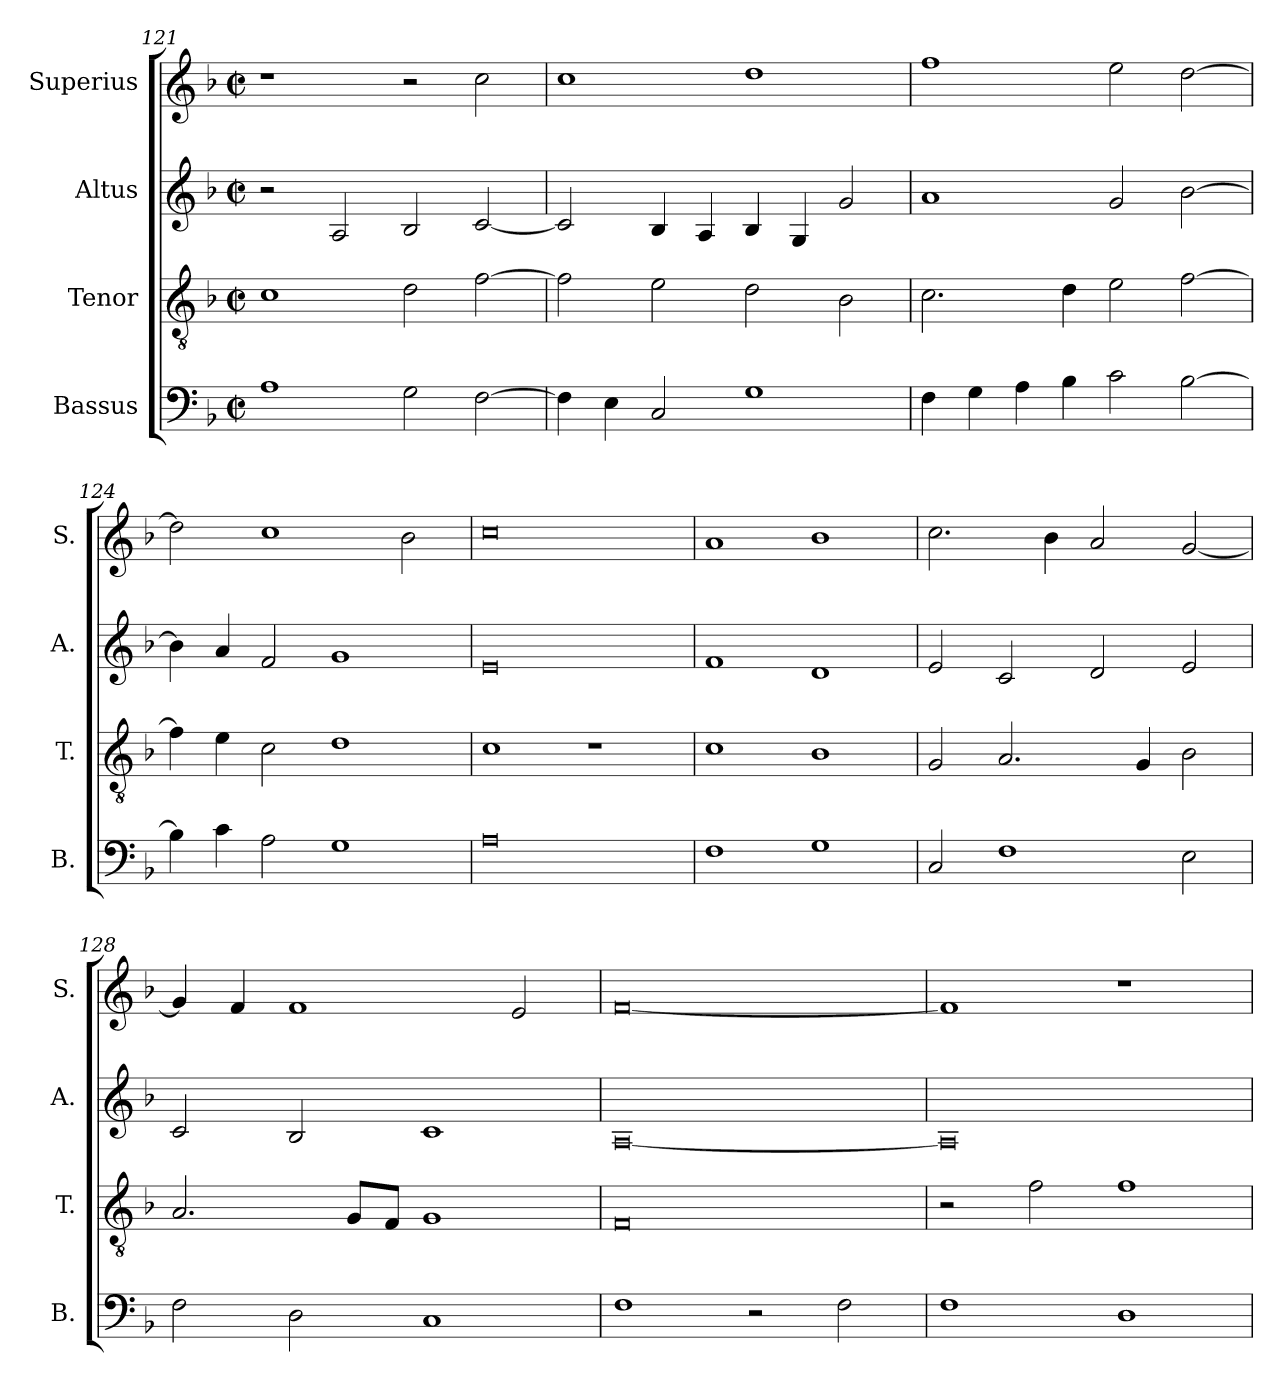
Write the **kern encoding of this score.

**kern	**kern	**kern	**kern
*part4	*part3	*part2	*part1
*staff4	*staff3	*staff2	*staff1
*I"Bassus	*I"Tenor	*I"Altus	*I"Superius
*I'B.	*I'T.	*I'A.	*I'S.
!!LO:LB:g=z
*clefF4	*clefGv2	*clefG2	*clefG2
*	*ITrd7c12	*	*
*k[b-]	*k[b-]	*k[b-]	*k[b-]
*F:	*F:	*F:	*F:
*M2/2	*M2/2	*M2/2	*M2/2
*met(c|)	*met(c|)	*met(c|)	*met(c|)
=121	=121	=121	=121
1Ai	1Ci	2r	1r
.	.	2Ai/	.
2Gi\	2Di\	2B-i/	2r
[>2Fi\	[>2Fi\	[<2ci/	2cci\
=122	=122	=122	=122
4Fi\]	2Fi\]	2ci/]	1cci
4Ei\	.	.	.
2Ci/	2Ei\	4B-i/	.
.	.	4Ai/	.
1Gi	2Di\	4B-i/	1ddi
.	.	4Gi/	.
.	2BB-i\	2gi/	.
=123	=123	=123	=123
4Fi\	2.Ci\	1ai	1ffi
4Gi\	.	.	.
4Ai\	.	.	.
4B-i\	4Di\	.	.
2ci\	2Ei\	2gi/	2eei\
[>2B-i\	[>2Fi\	[>2b-i\	[>2ddi\
=124	=124	=124	=124
4B-i\]	4Fi\]	4b-i\]	2ddi\]
4ci\	4Ei\	4ai/	.
2Ai\	2Ci\	2fi/	1cci
1Gi	1Di	1gi	.
.	.	.	2b-i\
=125	=125	=125	=125
0Ai	1Ci	0ei	0cci
.	1r	.	.
!!LO:PB:g=z
=126	=126	=126	=126
1Fi	1Ci	1fi	1ai
1Gi	1BB-i	1di	1b-i
=127	=127	=127	=127
2Ci/	2GGi/	2ei/	2.cci\
1Fi	2.AAi/	2ci/	.
.	.	.	4b-i\
.	.	2di/	2ai/
.	4GGi/	.	.
2Ei\	2BB-i\	2ei/	[<2gi/
=128	=128	=128	=128
2Fi\	2.AAi/	2ci/	4gi/]
.	.	.	4fi/
2Di\	.	2B-i/	1fi
.	8GGi/L	.	.
.	8FFi/J	.	.
1Ci	1GGi	1ci	.
.	.	.	2ei/
=129	=129	=129	=129
1Fi	0FFi	[<0Ai	[<0fi
2r	.	.	.
2Fi\	.	.	.
=130	=130	=130	=130
1Fi	2r	0Ai]	1fi]
.	2Fi\	.	.
1Di	1Fi	.	1r
=	=	=	=
*-	*-	*-	*-
